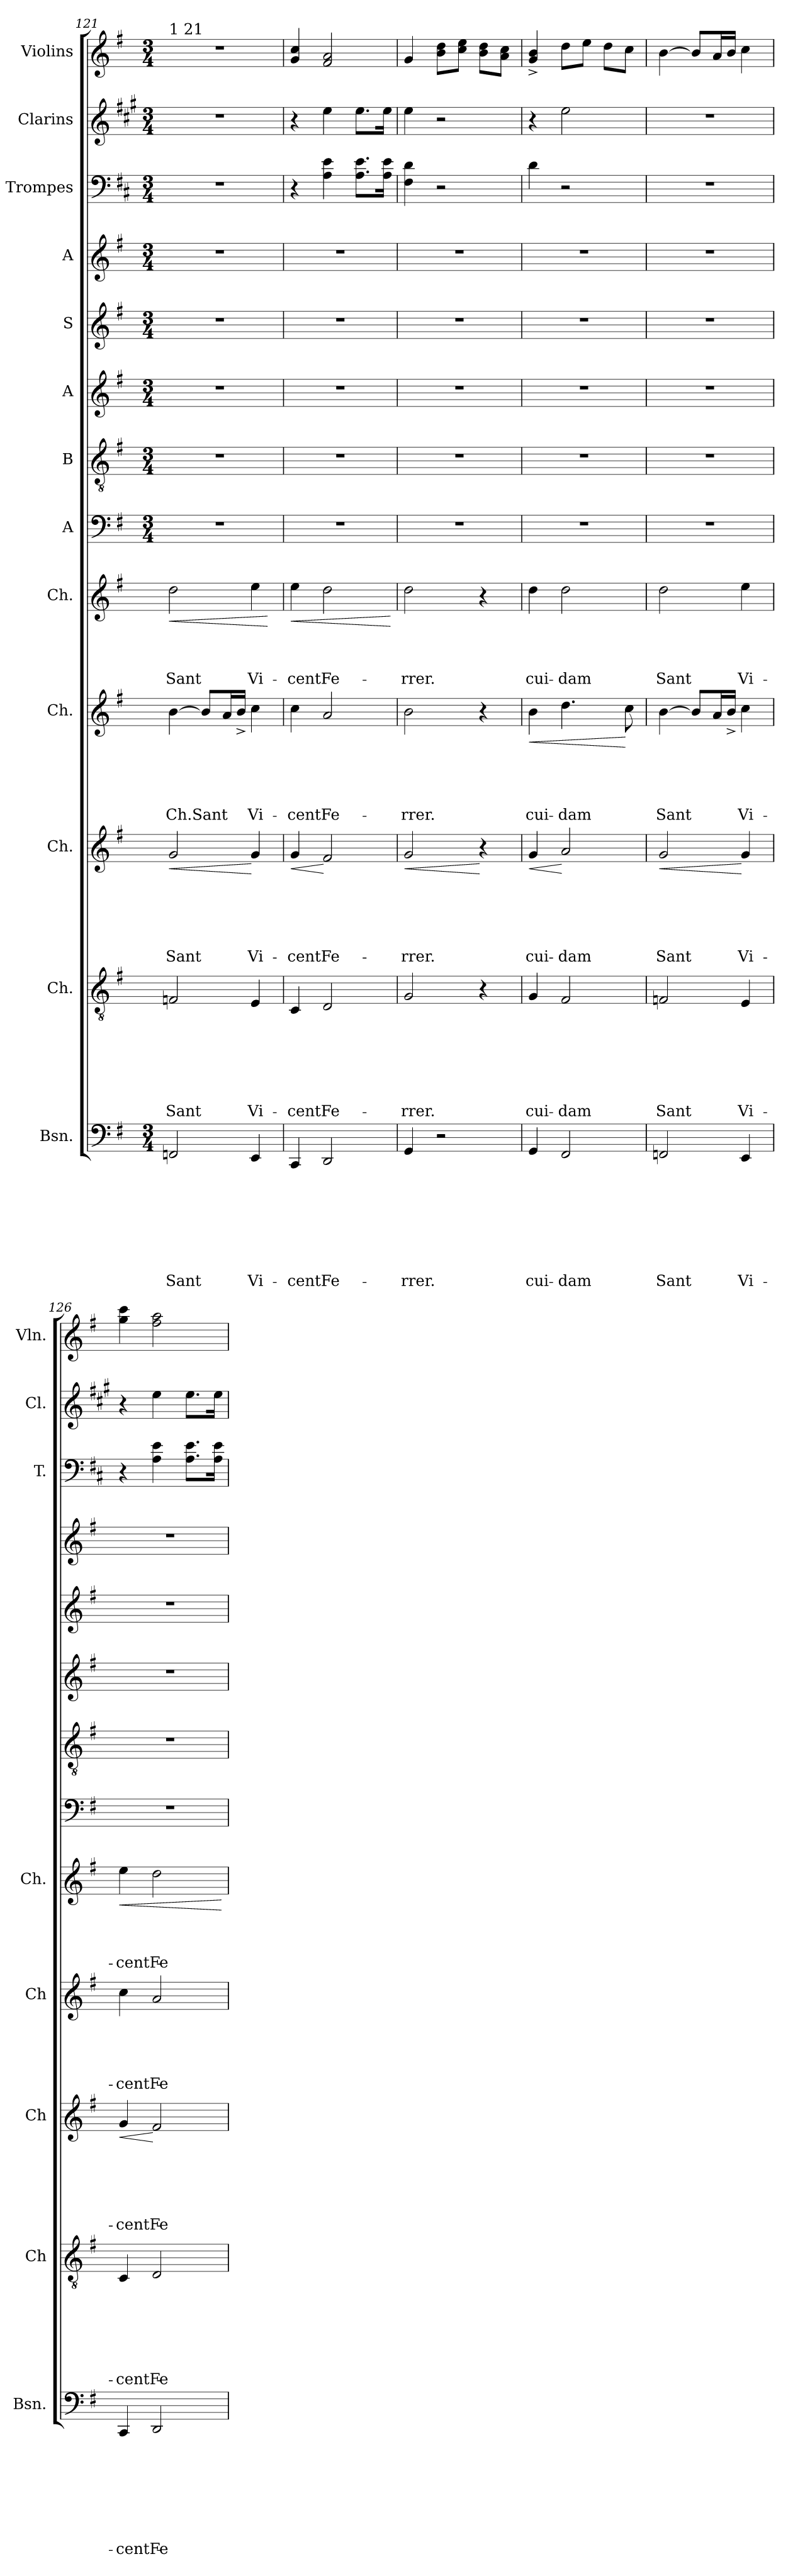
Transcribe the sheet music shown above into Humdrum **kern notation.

**kern	**text	**text	**text	**text	**text	**text	**text	**text	**kern	**text	**text	**text	**text	**text	**text	**text	**kern	**text	**text	**text	**text	**text	**text	**dynam	**kern	**text	**text	**text	**text	**text	**dynam	**kern	**text	**text	**text	**text	**dynam	**kern	**kern	**kern	**kern	**kern	**kern	**kern	**kern
*part13	*part13	*part13	*part13	*part13	*part13	*part13	*part13	*part13	*part12	*part12	*part12	*part12	*part12	*part12	*part12	*part12	*part11	*part11	*part11	*part11	*part11	*part11	*part11	*part11	*part10	*part10	*part10	*part10	*part10	*part10	*part10	*part9	*part9	*part9	*part9	*part9	*part9	*part8	*part7	*part6	*part5	*part4	*part3	*part2	*part1
*staff13	*staff13	*staff13	*staff13	*staff13	*staff13	*staff13	*staff13	*staff13	*staff12	*staff12	*staff12	*staff12	*staff12	*staff12	*staff12	*staff12	*staff11	*staff11	*staff11	*staff11	*staff11	*staff11	*staff11	*staff11	*staff10	*staff10	*staff10	*staff10	*staff10	*staff10	*staff10	*staff9	*staff9	*staff9	*staff9	*staff9	*staff9	*staff8	*staff7	*staff6	*staff5	*staff4	*staff3	*staff2	*staff1
*I"Bsn.	*	*	*	*	*	*	*	*	*I"Ch.	*	*	*	*	*	*	*	*I"Ch.	*	*	*	*	*	*	*	*I"Ch.	*	*	*	*	*	*	*I"Ch.	*	*	*	*	*	*I"A	*I"B	*I"A	*I"S	*I"A	*I"Trompes	*I"Clarins	*I"Violins
*I'Bsn.	*	*	*	*	*	*	*	*	*I'Ch	*	*	*	*	*	*	*	*I'Ch	*	*	*	*	*	*	*	*I'Ch	*	*	*	*	*	*	*I'Ch.	*	*	*	*	*	*	*	*	*	*	*I'T.	*I'Cl.	*I'Vln.
!!LO:LB:g=z
*clefF4	*	*	*	*	*	*	*	*	*clefGv2	*	*	*	*	*	*	*	*clefG2	*	*	*	*	*	*	*	*clefG2	*	*	*	*	*	*	*clefG2	*	*	*	*	*	*clefF4	*clefGv2	*clefG2	*clefG2	*clefG2	*clefF4	*clefG2	*clefG2
*	*	*	*	*	*	*	*	*	*	*	*	*	*	*	*	*	*	*	*	*	*	*	*	*	*	*	*	*	*	*	*	*	*	*	*	*	*	*	*	*	*	*	*ITrd4c7	*ITrd1c2	*
*k[f#]	*	*	*	*	*	*	*	*	*k[f#]	*	*	*	*	*	*	*	*k[f#]	*	*	*	*	*	*	*	*k[f#]	*	*	*	*	*	*	*k[f#]	*	*	*	*	*	*k[f#]	*k[f#]	*k[f#]	*k[f#]	*k[f#]	*k[f#]	*k[f#]	*k[f#]
*G:	*	*	*	*	*	*	*	*	*G:	*	*	*	*	*	*	*	*G:	*	*	*	*	*	*	*	*G:	*	*	*	*	*	*	*G:	*	*	*	*	*	*G:	*G:	*G:	*G:	*G:	*G:	*G:	*G:
*M3/4	*	*	*	*	*	*	*	*	*	*	*	*	*	*	*	*	*	*	*	*	*	*	*	*	*	*	*	*	*	*	*	*	*	*	*	*	*	*M3/4	*M3/4	*M3/4	*M3/4	*M3/4	*M3/4	*M3/4	*M3/4
=121	=121	=121	=121	=121	=121	=121	=121	=121	=121	=121	=121	=121	=121	=121	=121	=121	=121	=121	=121	=121	=121	=121	=121	=121	=121	=121	=121	=121	=121	=121	=121	=121	=121	=121	=121	=121	=121	=121	=121	=121	=121	=121	=121	=121	=121
!	!	!	!	!	!	!	!	!	!	!	!	!	!	!	!	!	!	!	!	!	!	!	!	!	!	!	!	!	!	!	!	!	!	!	!	!	!	!	!	!	!	!	!	!	!LO:TX:a:t=1 21
!	!	!	!	!	!	!	!	!LO:LY:a	!	!	!	!	!	!	!	!LO:LY:a	!	!	!	!	!	!	!LO:LY:b	!LO:HP:b	!	!	!	!	!	!LO:LY:b:rj	!	!	!	!	!	!LO:LY:b	!LO:HP:b	!	!	!	!	!	!LO:N:vis=1	!LO:N:vis=1	!LO:N:vis=1
2FFn/	.	.	.	.	.	.	.	Sant	2Fn/	.	.	.	.	.	.	Sant	2g/	.	.	.	.	.	Sant	<	[>4b\	.	.	.	.	Ch.Sant	.	2dd\	.	.	.	Sant	<	2.r	2.r	2.r	2.r	2.r	2.r	2.r	2.r
.	.	.	.	.	.	.	.	.	.	.	.	.	.	.	.	.	.	.	.	.	.	.	.	.	8b/L]	.	.	.	.	.	.	.	.	.	.	.	.	.	.	.	.	.	.	.	.
.	.	.	.	.	.	.	.	.	.	.	.	.	.	.	.	.	.	.	.	.	.	.	.	.	16a/L	.	.	.	.	.	.	.	.	.	.	.	.	.	.	.	.	.	.	.	.
.	.	.	.	.	.	.	.	.	.	.	.	.	.	.	.	.	.	.	.	.	.	.	.	.	16b^</JJ	.	.	.	.	.	.	.	.	.	.	.	.	.	.	.	.	.	.	.	.
!	!	!	!	!	!	!	!	!LO:LY:a	!	!	!	!	!	!	!	!LO:LY:a	!	!	!	!	!	!	!LO:LY:b	!	!	!	!	!	!	!LO:LY:b	!	!	!	!	!	!LO:LY:b	!	!	!	!	!	!	!	!	!
4EE/	.	.	.	.	.	.	.	Vi-	4E/	.	.	.	.	.	.	Vi-	4g/	.	.	.	.	.	Vi-	[	4cc\	.	.	.	.	Vi-	.	4ee\	.	.	.	Vi-	.	.	.	.	.	.	.	.	.
.	.	.	.	.	.	.	.	.	.	.	.	.	.	.	.	.	.	.	.	.	.	.	.	.	.	.	.	.	.	.	.	.	.	.	.	.	[	.	.	.	.	.	.	.	.
=122	=122	=122	=122	=122	=122	=122	=122	=122	=122	=122	=122	=122	=122	=122	=122	=122	=122	=122	=122	=122	=122	=122	=122	=122	=122	=122	=122	=122	=122	=122	=122	=122	=122	=122	=122	=122	=122	=122	=122	=122	=122	=122	=122	=122	=122
!	!	!	!	!	!	!	!	!LO:LY:a	!	!	!	!	!	!	!	!LO:LY:a	!	!	!	!	!	!	!LO:LY:b	!LO:HP:b	!	!	!	!	!	!LO:LY:b	!	!	!	!	!	!LO:LY:b	!LO:HP:b	!	!	!	!	!	!	!	!
4CC/	.	.	.	.	.	.	.	-centFe-	4C/	.	.	.	.	.	.	-centFe-	4g/	.	.	.	.	.	-centFe-	<	4cc\	.	.	.	.	-centFe-	.	4ee\	.	.	.	-centFe-	<	2.r	2.r	2.r	2.r	2.r	4r	4r	4g/ 4cc/
2DD/	.	.	.	.	.	.	.	.	2D/	.	.	.	.	.	.	.	2f#/	.	.	.	.	.	.	[	2a/	.	.	.	.	.	.	2dd\	.	.	.	.	.	.	.	.	.	.	4D\ 4A\	4dd\	2f#/ 2a/
.	.	.	.	.	.	.	.	.	.	.	.	.	.	.	.	.	.	.	.	.	.	.	.	.	.	.	.	.	.	.	.	.	.	.	.	.	.	.	.	.	.	.	8.D\ 8.A\L	8.dd\L	.
.	.	.	.	.	.	.	.	.	.	.	.	.	.	.	.	.	.	.	.	.	.	.	.	.	.	.	.	.	.	.	.	.	.	.	.	.	.	.	.	.	.	.	16D\ 16A\Jk	16dd\Jk	.
.	.	.	.	.	.	.	.	.	.	.	.	.	.	.	.	.	.	.	.	.	.	.	.	.	.	.	.	.	.	.	.	.	.	.	.	.	[	.	.	.	.	.	.	.	.
=123	=123	=123	=123	=123	=123	=123	=123	=123	=123	=123	=123	=123	=123	=123	=123	=123	=123	=123	=123	=123	=123	=123	=123	=123	=123	=123	=123	=123	=123	=123	=123	=123	=123	=123	=123	=123	=123	=123	=123	=123	=123	=123	=123	=123	=123
!	!	!	!	!	!	!	!	!LO:LY:a	!	!	!	!	!	!	!	!LO:LY:a	!	!	!	!	!	!	!LO:LY:b	!LO:HP:b	!	!	!	!	!	!LO:LY:b	!	!	!	!	!	!LO:LY:b	!	!	!	!	!	!	!	!	!
4GG/	.	.	.	.	.	.	.	-rrer.	2G/	.	.	.	.	.	.	-rrer.	2g/	.	.	.	.	.	-rrer.	<	2b\	.	.	.	.	-rrer.	.	2dd\	.	.	.	-rrer.	.	2.r	2.r	2.r	2.r	2.r	4BB\ 4G\	4dd\	4g/
2r	.	.	.	.	.	.	.	.	.	.	.	.	.	.	.	.	.	.	.	.	.	.	.	.	.	.	.	.	.	.	.	.	.	.	.	.	.	.	.	.	.	.	2r	2r	8b\ 8dd\L
.	.	.	.	.	.	.	.	.	.	.	.	.	.	.	.	.	.	.	.	.	.	.	.	.	.	.	.	.	.	.	.	.	.	.	.	.	.	.	.	.	.	.	.	.	8cc\ 8ee\J
.	.	.	.	.	.	.	.	.	4r	.	.	.	.	.	.	.	4r	.	.	.	.	.	.	[	4r	.	.	.	.	.	.	4r	.	.	.	.	.	.	.	.	.	.	.	.	8b\ 8dd\L
.	.	.	.	.	.	.	.	.	.	.	.	.	.	.	.	.	.	.	.	.	.	.	.	.	.	.	.	.	.	.	.	.	.	.	.	.	.	.	.	.	.	.	.	.	8a\ 8cc\J
=124	=124	=124	=124	=124	=124	=124	=124	=124	=124	=124	=124	=124	=124	=124	=124	=124	=124	=124	=124	=124	=124	=124	=124	=124	=124	=124	=124	=124	=124	=124	=124	=124	=124	=124	=124	=124	=124	=124	=124	=124	=124	=124	=124	=124	=124
!	!	!	!	!	!	!	!	!LO:LY:a	!	!	!	!	!	!	!	!LO:LY:a	!	!	!	!	!	!	!LO:LY:b	!LO:HP:b	!	!	!	!	!	!LO:LY:b	!LO:HP:b	!	!	!	!	!LO:LY:b	!	!	!	!	!	!	!	!	!
4GG/	.	.	.	.	.	.	.	cui-	4G/	.	.	.	.	.	.	cui-	4g/	.	.	.	.	.	cui-	<	4b\	.	.	.	.	cui-	<	4dd\	.	.	.	cui-	.	2.r	2.r	2.r	2.r	2.r	4G\	4r	4g/^< 4b/^<
!	!	!	!	!	!	!	!	!LO:LY:a	!	!	!	!	!	!	!	!LO:LY:a	!	!	!	!	!	!	!LO:LY:b	!	!	!	!	!	!	!LO:LY:b	!	!	!	!	!	!LO:LY:b	!	!	!	!	!	!	!	!	!
2FF#/	.	.	.	.	.	.	.	-dam	2F#/	.	.	.	.	.	.	-dam	2a/	.	.	.	.	.	-dam	[	4.dd\	.	.	.	.	-dam	.	2dd\	.	.	.	-dam	.	.	.	.	.	.	2r	2dd\	8dd\L
.	.	.	.	.	.	.	.	.	.	.	.	.	.	.	.	.	.	.	.	.	.	.	.	.	.	.	.	.	.	.	.	.	.	.	.	.	.	.	.	.	.	.	.	.	8ee\J
.	.	.	.	.	.	.	.	.	.	.	.	.	.	.	.	.	.	.	.	.	.	.	.	.	.	.	.	.	.	.	.	.	.	.	.	.	.	.	.	.	.	.	.	.	8dd\L
.	.	.	.	.	.	.	.	.	.	.	.	.	.	.	.	.	.	.	.	.	.	.	.	.	8cc\	.	.	.	.	.	[	.	.	.	.	.	.	.	.	.	.	.	.	.	8cc\J
=125	=125	=125	=125	=125	=125	=125	=125	=125	=125	=125	=125	=125	=125	=125	=125	=125	=125	=125	=125	=125	=125	=125	=125	=125	=125	=125	=125	=125	=125	=125	=125	=125	=125	=125	=125	=125	=125	=125	=125	=125	=125	=125	=125	=125	=125
!	!	!	!	!	!	!	!	!LO:LY:a	!	!	!	!	!	!	!	!LO:LY:a	!	!	!	!	!	!	!LO:LY:b	!LO:HP:b	!	!	!	!	!	!LO:LY:b	!	!	!	!	!	!LO:LY:b	!	!	!	!	!	!	!LO:N:vis=1	!LO:N:vis=1	!
2FFn/	.	.	.	.	.	.	.	Sant	2Fn/	.	.	.	.	.	.	Sant	2g/	.	.	.	.	.	Sant	<	[>4b\	.	.	.	.	Sant	.	2dd\	.	.	.	Sant	.	2.r	2.r	2.r	2.r	2.r	2.r	2.r	[>4b\
.	.	.	.	.	.	.	.	.	.	.	.	.	.	.	.	.	.	.	.	.	.	.	.	.	8b/L]	.	.	.	.	.	.	.	.	.	.	.	.	.	.	.	.	.	.	.	8b/L]
.	.	.	.	.	.	.	.	.	.	.	.	.	.	.	.	.	.	.	.	.	.	.	.	.	16a/L	.	.	.	.	.	.	.	.	.	.	.	.	.	.	.	.	.	.	.	16a/L
.	.	.	.	.	.	.	.	.	.	.	.	.	.	.	.	.	.	.	.	.	.	.	.	.	16b^</JJ	.	.	.	.	.	.	.	.	.	.	.	.	.	.	.	.	.	.	.	16b/JJ
!	!	!	!	!	!	!	!	!LO:LY:a	!	!	!	!	!	!	!	!LO:LY:a	!	!	!	!	!	!	!LO:LY:b	!	!	!	!	!	!	!LO:LY:b	!	!	!	!	!	!LO:LY:b	!	!	!	!	!	!	!	!	!
4EE/	.	.	.	.	.	.	.	Vi-	4E/	.	.	.	.	.	.	Vi-	4g/	.	.	.	.	.	Vi-	[	4cc\	.	.	.	.	Vi-	.	4ee\	.	.	.	Vi-	.	.	.	.	.	.	.	.	4cc\
=126	=126	=126	=126	=126	=126	=126	=126	=126	=126	=126	=126	=126	=126	=126	=126	=126	=126	=126	=126	=126	=126	=126	=126	=126	=126	=126	=126	=126	=126	=126	=126	=126	=126	=126	=126	=126	=126	=126	=126	=126	=126	=126	=126	=126	=126
!	!	!	!	!	!	!	!	!LO:LY:a	!	!	!	!	!	!	!	!LO:LY:a	!	!	!	!	!	!	!LO:LY:b	!LO:HP:b	!	!	!	!	!	!LO:LY:b	!	!	!	!	!	!LO:LY:b	!LO:HP:b	!	!	!	!	!	!	!	!
4CC/	.	.	.	.	.	.	.	-centFe-	4C/	.	.	.	.	.	.	-centFe-	4g/	.	.	.	.	.	-centFe-	<	4cc\	.	.	.	.	-centFe-	.	4ee\	.	.	.	-centFe-	<	2.r	2.r	2.r	2.r	2.r	4r	4r	4gg\ 4ccc\
2DD/	.	.	.	.	.	.	.	.	2D/	.	.	.	.	.	.	.	2f#/	.	.	.	.	.	.	[	2a/	.	.	.	.	.	.	2dd\	.	.	.	.	.	.	.	.	.	.	4D\ 4A\	4dd\	2ff#\ 2aa\
.	.	.	.	.	.	.	.	.	.	.	.	.	.	.	.	.	.	.	.	.	.	.	.	.	.	.	.	.	.	.	.	.	.	.	.	.	.	.	.	.	.	.	8.D\ 8.A\L	8.dd\L	.
.	.	.	.	.	.	.	.	.	.	.	.	.	.	.	.	.	.	.	.	.	.	.	.	.	.	.	.	.	.	.	.	.	.	.	.	.	.	.	.	.	.	.	16D\ 16A\Jk	16dd\Jk	.
.	.	.	.	.	.	.	.	.	.	.	.	.	.	.	.	.	.	.	.	.	.	.	.	.	.	.	.	.	.	.	.	.	.	.	.	.	[	.	.	.	.	.	.	.	.
=	=	=	=	=	=	=	=	=	=	=	=	=	=	=	=	=	=	=	=	=	=	=	=	=	=	=	=	=	=	=	=	=	=	=	=	=	=	=	=	=	=	=	=	=	=
*-	*-	*-	*-	*-	*-	*-	*-	*-	*-	*-	*-	*-	*-	*-	*-	*-	*-	*-	*-	*-	*-	*-	*-	*-	*-	*-	*-	*-	*-	*-	*-	*-	*-	*-	*-	*-	*-	*-	*-	*-	*-	*-	*-	*-	*-
